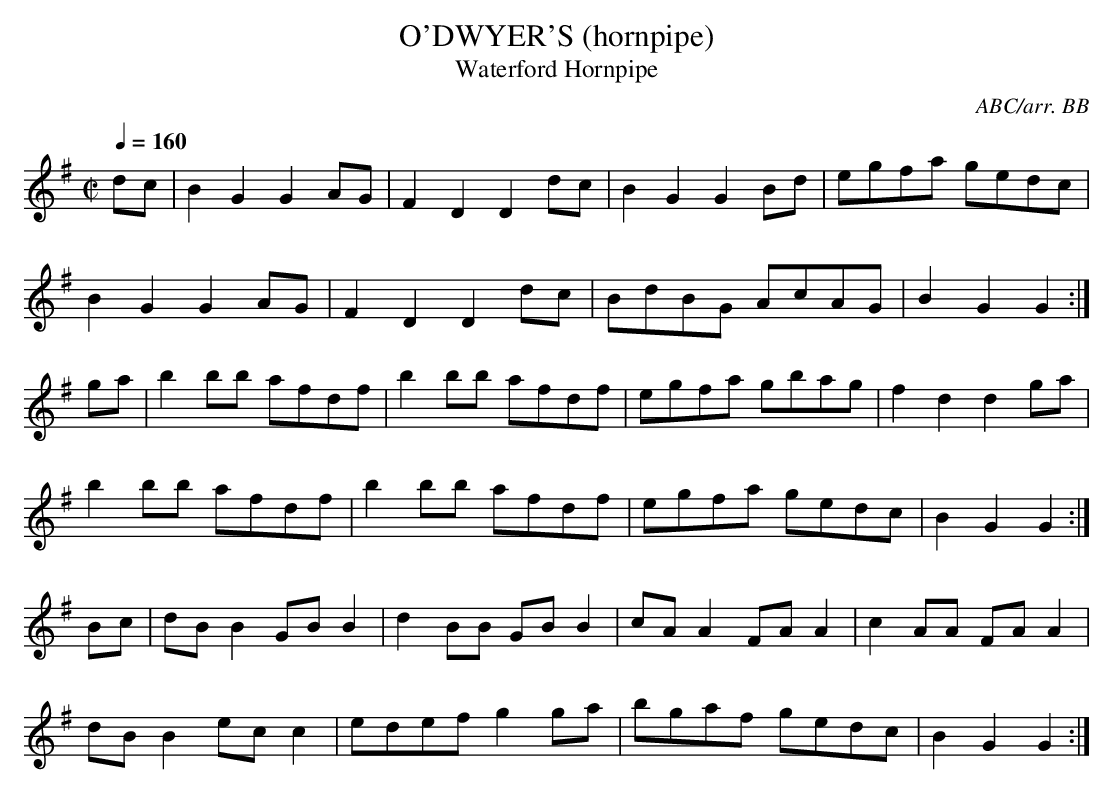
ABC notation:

X:1
T:O'DWYER'S (hornpipe)
T:Waterford Hornpipe
Y:"quick and well marked"
couldn't find a name for!
C:ABC/arr. BB
Q:1/4=160
L:1/8
M:C|
K:G
dc|B2G2 G2AG|F2D2 D2dc|B2G2 G2Bd|egfa gedc|
B2G2 G2AG|F2D2 D2dc|BdBG AcAG|B2G2 G2 :|
ga|b2bb afdf|b2bb afdf|egfa gbag|f2d2 d2ga|
b2bb afdf|b2bb afdf|egfa gedc|B2G2 G2 :|
Bc|dBB2 GBB2|d2BB GBB2|cAA2 FAA2|c2AA FAA2|
dBB2 ecc2|edef g2ga|bgaf gedc|B2G2 G2 :|
